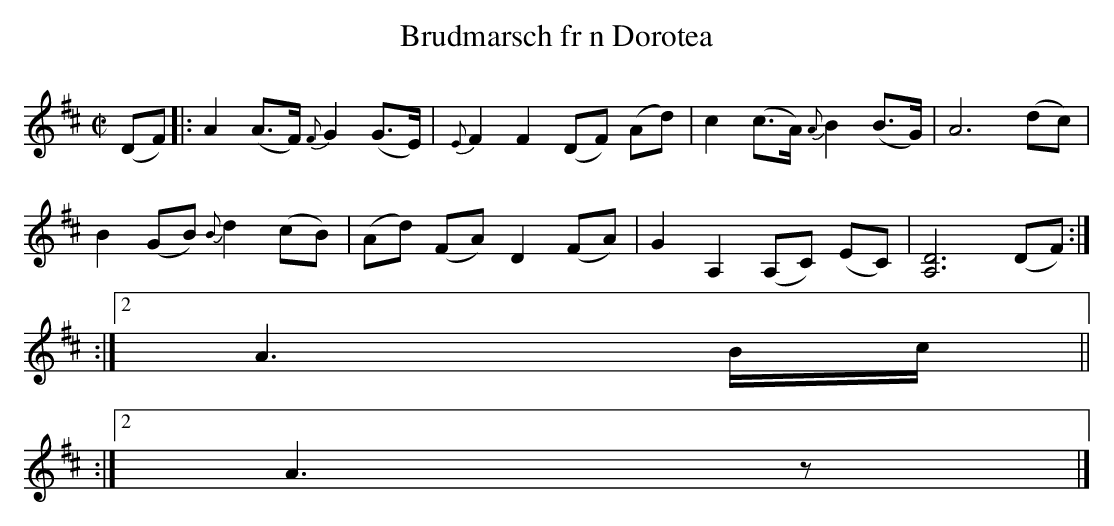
X:1
T: Brudmarsch fr n Dorotea
M: C|
L: 1/8
K: D
(DF) |: A2(A>F) {F}G2(G>E) | {E}F2F2 (DF) (Ad) | c2(c>A) {A}B2(B>G) | A6 (dc) |
B2(GB) {B}d2(cB) | (Ad) (FA) D2(FA) | G2A,2 (A,C) (EC) | [A,D]6 (DF) :|
:|2 A3 B/c/ ||
:|2 A3 z |]
